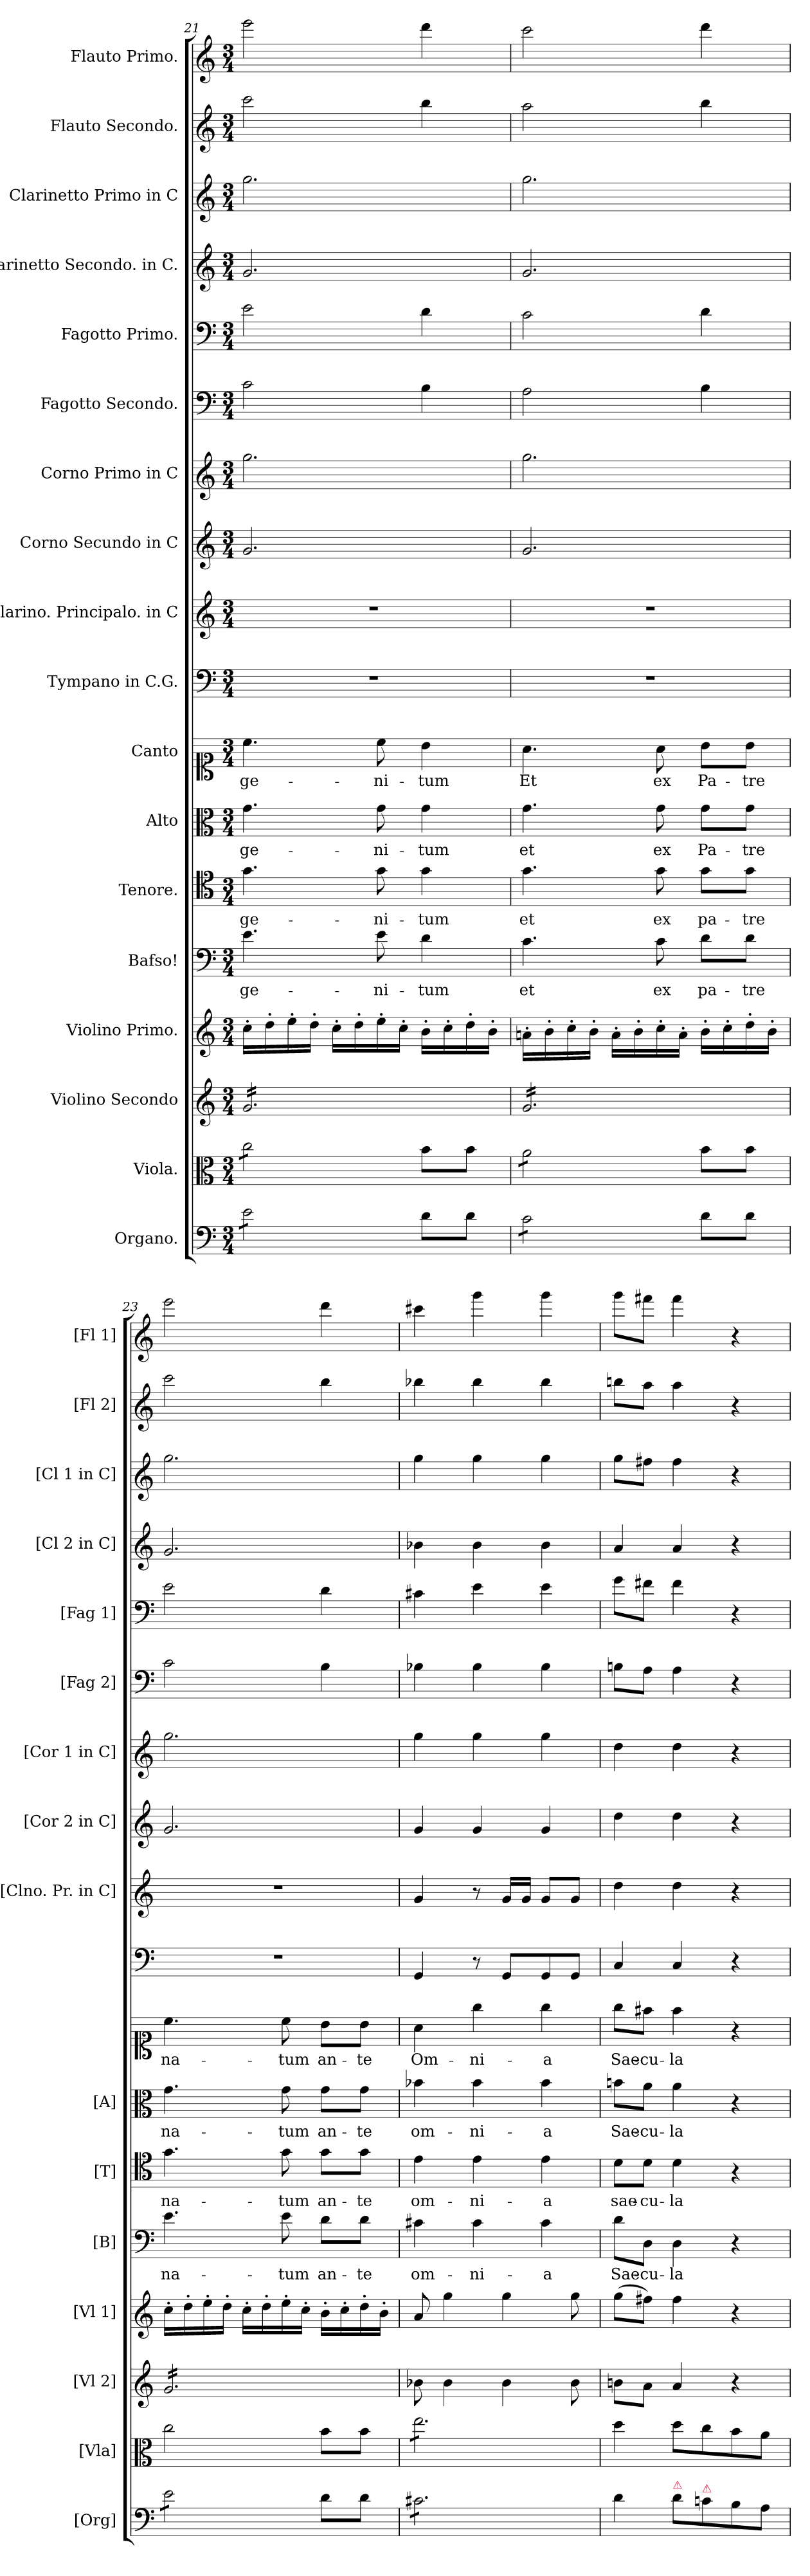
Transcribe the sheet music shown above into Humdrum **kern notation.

**kern	**kern	**kern	**kern	**kern	**text	**kern	**text	**kern	**text	**kern	**text	**kern	**kern	**kern	**kern	**kern	**kern	**kern	**kern	**kern	**kern
*part18	*part17	*part16	*part15	*part14	*part14	*part13	*part13	*part12	*part12	*part11	*part11	*part10	*part9	*part8	*part7	*part6	*part5	*part4	*part3	*part2	*part1
*staff18	*staff17	*staff16	*staff15	*staff14	*staff14	*staff13	*staff13	*staff12	*staff12	*staff11	*staff11	*staff10	*staff9	*staff8	*staff7	*staff6	*staff5	*staff4	*staff3	*staff2	*staff1
*I"Organo.	*I"Viola.	*I"Violino Secondo	*I"Violino Primo.	*I"Bafso!	*	*I"Tenore.	*	*I"Alto	*	*I"Canto	*	*I"Tympano in C.G.	*I"Clarino. Principalo. in C	*I"Corno Secundo in C	*I"Corno Primo in C	*I"Fagotto Secondo.	*I"Fagotto Primo.	*I"Clarinetto Secondo. in C.	*I"Clarinetto Primo in C	*I"Flauto Secondo.	*I"Flauto Primo.
*I'[Org]	*I'[Vla]	*I'[Vl 2]	*I'[Vl 1]	*I'[B]	*	*I'[T]	*	*I'[A]	*	*	*	*	*I'[Clno. Pr. in C]	*I'[Cor 2 in C]	*I'[Cor 1 in C]	*I'[Fag 2]	*I'[Fag 1]	*I'[Cl 2 in C]	*I'[Cl 1 in C]	*I'[Fl 2]	*I'[Fl 1]
*clefF4	*clefC3	*clefG2	*clefG2	*clefF4	*	*clefC4	*	*clefC3	*	*clefC1	*	*clefF4	*clefG2	*clefG2	*clefG2	*clefF4	*clefF4	*clefG2	*clefG2	*clefG2	*clefG2
*k[]	*k[]	*k[]	*k[]	*k[]	*	*k[]	*	*k[]	*	*k[]	*	*k[]	*k[]	*k[]	*k[]	*k[]	*k[]	*k[]	*k[]	*k[]	*k[]
*C:	*C:	*C:	*C:	*C:	*	*C:	*	*C:	*	*C:	*	*C:	*C:	*C:	*C:	*C:	*C:	*C:	*C:	*C:	*C:
*M3/4	*M3/4	*M3/4	*M3/4	*M3/4	*	*M3/4	*	*M3/4	*	*M3/4	*	*M3/4	*M3/4	*M3/4	*M3/4	*M3/4	*M3/4	*M3/4	*M3/4	*M3/4	*M3/4
=21	=21	=21	=21	=21	=21	=21	=21	=21	=21	=21	=21	=21	=21	=21	=21	=21	=21	=21	=21	=21	=21
*tremolo	*	*	*	*	*	*	*	*	*	*	*	*	*	*	*	*	*	*	*	*	*
*	*tremolo	*	*	*	*	*	*	*	*	*	*	*	*	*	*	*	*	*	*	*	*
*	*	*tremolo	*	*	*	*	*	*	*	*	*	*	*	*	*	*	*	*	*	*	*
8e\L	8cc\L	16g/LL	16cc'>\LL	4.e\	ge-	4.g\	ge-	4.g\	ge-	4.cc\	ge-	2.r	2.r	2.g/	2.gg\	2c\	2e\	2.g/	2.gg\	2ccc\	2eee\
.	.	16g/	16dd'>\	.	.	.	.	.	.	.	.	.	.	.	.	.	.	.	.	.	.
8e\	8cc\	16g/	16ee'>\	.	.	.	.	.	.	.	.	.	.	.	.	.	.	.	.	.	.
.	.	16g/	16dd'>\JJ	.	.	.	.	.	.	.	.	.	.	.	.	.	.	.	.	.	.
8e\	8cc\	16g/	16cc'>\LL	.	.	.	.	.	.	.	.	.	.	.	.	.	.	.	.	.	.
.	.	16g/	16dd'>\	.	.	.	.	.	.	.	.	.	.	.	.	.	.	.	.	.	.
8e\J	8cc\J	16g/	16ee'>\	8e\	-ni-	8g\	-ni-	8g\	-ni-	8cc\	-ni-	.	.	.	.	.	.	.	.	.	.
*	*Xtremolo	*	*	*	*	*	*	*	*	*	*	*	*	*	*	*	*	*	*	*	*
*Xtremolo	*	*	*	*	*	*	*	*	*	*	*	*	*	*	*	*	*	*	*	*	*
.	.	16g/	16cc'>\JJ	.	.	.	.	.	.	.	.	.	.	.	.	.	.	.	.	.	.
8d\L	8b\L	16g/	16b'>\LL	4d\	-tum	4g\	-tum	4g\	-tum	4b\	-tum	.	.	.	.	4B\	4d\	.	.	4bb\	4ddd\
.	.	16g/	16cc'>\	.	.	.	.	.	.	.	.	.	.	.	.	.	.	.	.	.	.
8d\J	8b\J	16g/	16dd'>\	.	.	.	.	.	.	.	.	.	.	.	.	.	.	.	.	.	.
.	.	16g/JJ	16b'>\JJ	.	.	.	.	.	.	.	.	.	.	.	.	.	.	.	.	.	.
=22	=22	=22	=22	=22	=22	=22	=22	=22	=22	=22	=22	=22	=22	=22	=22	=22	=22	=22	=22	=22	=22
*tremolo	*	*	*	*	*	*	*	*	*	*	*	*	*	*	*	*	*	*	*	*	*
*	*tremolo	*	*	*	*	*	*	*	*	*	*	*	*	*	*	*	*	*	*	*	*
8c\L	8a\L	16g/LL	16an'>\LL	4.c\	et	4.g\	et	4.g\	et	4.a\	Et	2.r	2.r	2.g/	2.gg\	2A\	2c\	2.g/	2.gg\	2aa\	2ccc\
.	.	16g/	16b'>\	.	.	.	.	.	.	.	.	.	.	.	.	.	.	.	.	.	.
8c\	8a\	16g/	16cc'>\	.	.	.	.	.	.	.	.	.	.	.	.	.	.	.	.	.	.
.	.	16g/	16b'>\JJ	.	.	.	.	.	.	.	.	.	.	.	.	.	.	.	.	.	.
8c\	8a\	16g/	16a'>\LL	.	.	.	.	.	.	.	.	.	.	.	.	.	.	.	.	.	.
.	.	16g/	16b'>\	.	.	.	.	.	.	.	.	.	.	.	.	.	.	.	.	.	.
8c\J	8a\J	16g/	16cc'>\	8c\	ex	8g\	ex	8g\	ex	8a\	ex	.	.	.	.	.	.	.	.	.	.
*	*Xtremolo	*	*	*	*	*	*	*	*	*	*	*	*	*	*	*	*	*	*	*	*
*Xtremolo	*	*	*	*	*	*	*	*	*	*	*	*	*	*	*	*	*	*	*	*	*
.	.	16g/	16a'>\JJ	.	.	.	.	.	.	.	.	.	.	.	.	.	.	.	.	.	.
8d\L	8b\L	16g/	16b'>\LL	8d\L	pa-	8g\L	pa-	8g\L	Pa-	8b\L	Pa-	.	.	.	.	4B\	4d\	.	.	4bb\	4ddd\
.	.	16g/	16cc'>\	.	.	.	.	.	.	.	.	.	.	.	.	.	.	.	.	.	.
8d\J	8b\J	16g/	16dd'>\	8d\J	-tre	8g\J	-tre	8g\J	-tre	8b\J	-tre	.	.	.	.	.	.	.	.	.	.
.	.	16g/JJ	16b'>\JJ	.	.	.	.	.	.	.	.	.	.	.	.	.	.	.	.	.	.
=23	=23	=23	=23	=23	=23	=23	=23	=23	=23	=23	=23	=23	=23	=23	=23	=23	=23	=23	=23	=23	=23
*tremolo	*	*	*	*	*	*	*	*	*	*	*	*	*	*	*	*	*	*	*	*	*
8e\L	2cc\	16g/LL	16cc'>\LL	4.e\	na-	4.g\	na-	4.g\	na-	4.cc\	na-	2.r	2.r	2.g/	2.gg\	2c\	2e\	2.g/	2.gg\	2ccc\	2eee\
.	.	16g/	16dd'>\	.	.	.	.	.	.	.	.	.	.	.	.	.	.	.	.	.	.
8e\	.	16g/	16ee'>\	.	.	.	.	.	.	.	.	.	.	.	.	.	.	.	.	.	.
.	.	16g/	16dd'>\JJ	.	.	.	.	.	.	.	.	.	.	.	.	.	.	.	.	.	.
8e\	.	16g/	16cc'>\LL	.	.	.	.	.	.	.	.	.	.	.	.	.	.	.	.	.	.
.	.	16g/	16dd'>\	.	.	.	.	.	.	.	.	.	.	.	.	.	.	.	.	.	.
8e\J	.	16g/	16ee'>\	8e\	-tum	8g\	-tum	8g\	-tum	8cc\	-tum	.	.	.	.	.	.	.	.	.	.
*Xtremolo	*	*	*	*	*	*	*	*	*	*	*	*	*	*	*	*	*	*	*	*	*
.	.	16g/	16cc'>\JJ	.	.	.	.	.	.	.	.	.	.	.	.	.	.	.	.	.	.
8d\L	8b\L	16g/	16b'>\LL	8d\L	an-	8g\L	an-	8g\L	an-	8b\L	an-	.	.	.	.	4B\	4d\	.	.	4bb\	4ddd\
.	.	16g/	16cc'>\	.	.	.	.	.	.	.	.	.	.	.	.	.	.	.	.	.	.
8d\J	8b\J	16g/	16dd'>\	8d\J	-te	8g\J	-te	8g\J	-te	8b\J	-te	.	.	.	.	.	.	.	.	.	.
.	.	16g/JJ	16b'>\JJ	.	.	.	.	.	.	.	.	.	.	.	.	.	.	.	.	.	.
*	*	*Xtremolo	*	*	*	*	*	*	*	*	*	*	*	*	*	*	*	*	*	*	*
=24	=24	=24	=24	=24	=24	=24	=24	=24	=24	=24	=24	=24	=24	=24	=24	=24	=24	=24	=24	=24	=24
*tremolo	*	*	*	*	*	*	*	*	*	*	*	*	*	*	*	*	*	*	*	*	*
*	*tremolo	*	*	*	*	*	*	*	*	*	*	*	*	*	*	*	*	*	*	*	*
8c#X\L	8ee\L	8b-X\	8a/	4c#X\	om-	4e\	om-	4b-X\	om-	4a\	Om-	4GG/	4g/	4g/	4gg\	4B-X\	4c#X\	4b-X\	4gg\	4bb-X\	4ccc#X\
8c#X\	8ee\	4b-\	4gg\	.	.	.	.	.	.	.	.	.	.	.	.	.	.	.	.	.	.
8c#X\	8ee\	.	.	4c#\	-ni-	4e\	-ni-	4b-\	-ni-	4gg\	-ni-	8r	8r	4g/	4gg\	4B-\	4e\	4b-\	4gg\	4bb-\	4ggg\
8c#X\	8ee\	4b-\	4gg\	.	.	.	.	.	.	.	.	8GG/L	16g/LL	.	.	.	.	.	.	.	.
.	.	.	.	.	.	.	.	.	.	.	.	.	16g/JJ	.	.	.	.	.	.	.	.
8c#X\	8ee\	.	.	4c#\	-a	4e\	-a	4b-\	-a	4gg\	-a	8GG/	8g/L	4g/	4gg\	4B-\	4e\	4b-\	4gg\	4bb-\	4ggg\
8c#X\J	8ee\J	8b-\	8gg\	.	.	.	.	.	.	.	.	8GG/J	8g/J	.	.	.	.	.	.	.	.
*	*Xtremolo	*	*	*	*	*	*	*	*	*	*	*	*	*	*	*	*	*	*	*	*
*Xtremolo	*	*	*	*	*	*	*	*	*	*	*	*	*	*	*	*	*	*	*	*	*
=25	=25	=25	=25	=25	=25	=25	=25	=25	=25	=25	=25	=25	=25	=25	=25	=25	=25	=25	=25	=25	=25
4d\	4dd\	8bn\L	(>8gg\L	8d\L	Sae-	8d\L	sae-	8bn\L	Sae-	8gg\L	Sae-	4C/	4dd\	4dd\	4dd\	8Bn\L	8g\L	4a/	8gg\L	8bbn\L	8ggg\L
.	.	8a\J	8ff#X\J)	8D\J	-cu-	8d\J	-cu-	8a\J	-cu-	8ff#X\J	-cu-	.	.	.	.	8A\J	8f#X\J	.	8ff#X\J	8aa\J	8fff#X\J
!LO:TX:a:color=crimson:t=⚠	!	!	!	!	!	!	!	!	!	!	!	!	!	!	!	!	!	!	!	!	!
8d\L	8dd\L	4a/	4ff#\	4D\	-la	4d\	-la	4a\	-la	4ff#\	-la	4C/	4dd\	4dd\	4dd\	4A\	4f#\	4a/	4ff#\	4aa\	4fff#\
!LO:TX:a:color=crimson:t=⚠	!	!	!	!	!	!	!	!	!	!	!	!	!	!	!	!	!	!	!	!	!
8cn\	8cc\	.	.	.	.	.	.	.	.	.	.	.	.	.	.	.	.	.	.	.	.
8B\	8b\	4r	4r	4r	.	4r	.	4r	.	4r	.	4r	4r	4r	4r	4r	4r	4r	4r	4r	4r
8A\J	8a\J	.	.	.	.	.	.	.	.	.	.	.	.	.	.	.	.	.	.	.	.
=	=	=	=	=	=	=	=	=	=	=	=	=	=	=	=	=	=	=	=	=	=
*-	*-	*-	*-	*-	*-	*-	*-	*-	*-	*-	*-	*-	*-	*-	*-	*-	*-	*-	*-	*-	*-
